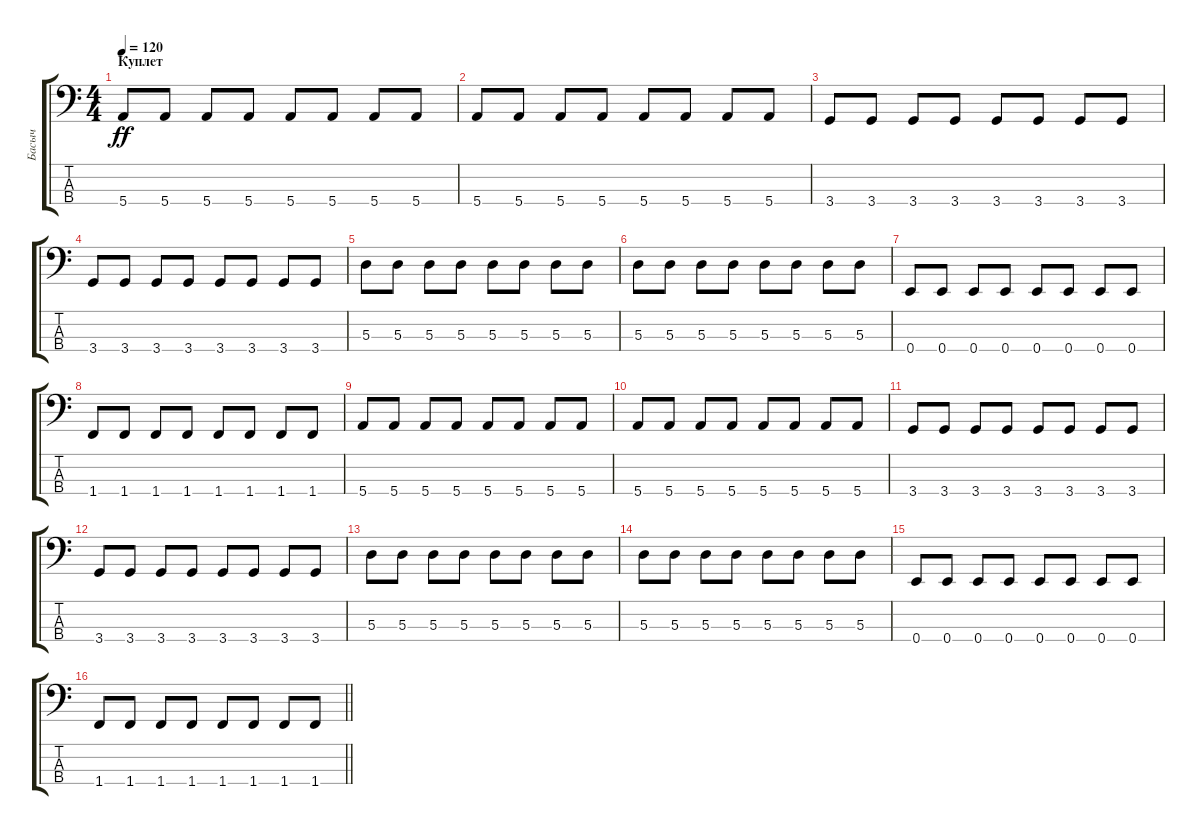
\track ("Басыч" "Басыч") {instrument electricbassfinger}
\staff {score tabs}
\tuning (G2 D2 A1 E1) {hide}
\ts (4 4)
\section ("" "Куплет")
\tempo 120
\clef f4
\ks c
5.4.8{dy ff} 5.4.8 5.4.8 5.4.8 5.4.8 5.4.8 5.4.8 5.4.8 |
5.4.8 5.4.8 5.4.8 5.4.8 5.4.8 5.4.8 5.4.8 5.4.8 |
3.4.8 3.4.8 3.4.8 3.4.8 3.4.8 3.4.8 3.4.8 3.4.8 |
3.4.8 3.4.8 3.4.8 3.4.8 3.4.8 3.4.8 3.4.8 3.4.8 |
5.3.8 5.3.8 5.3.8 5.3.8 5.3.8 5.3.8 5.3.8 5.3.8 |
5.3.8 5.3.8 5.3.8 5.3.8 5.3.8 5.3.8 5.3.8 5.3.8 |
0.4.8 0.4.8 0.4.8 0.4.8 0.4.8 0.4.8 0.4.8 0.4.8 |
1.4.8 1.4.8 1.4.8 1.4.8 1.4.8 1.4.8 1.4.8 1.4.8 |
5.4.8 5.4.8 5.4.8 5.4.8 5.4.8 5.4.8 5.4.8 5.4.8 |
5.4.8 5.4.8 5.4.8 5.4.8 5.4.8 5.4.8 5.4.8 5.4.8 |
3.4.8 3.4.8 3.4.8 3.4.8 3.4.8 3.4.8 3.4.8 3.4.8 |
3.4.8 3.4.8 3.4.8 3.4.8 3.4.8 3.4.8 3.4.8 3.4.8 |
5.3.8 5.3.8 5.3.8 5.3.8 5.3.8 5.3.8 5.3.8 5.3.8 |
5.3.8 5.3.8 5.3.8 5.3.8 5.3.8 5.3.8 5.3.8 5.3.8 |
0.4.8 0.4.8 0.4.8 0.4.8 0.4.8 0.4.8 0.4.8 0.4.8 |
\barLineRight lightlight
1.4.8 1.4.8 1.4.8 1.4.8 1.4.8 1.4.8 1.4.8 1.4.8
